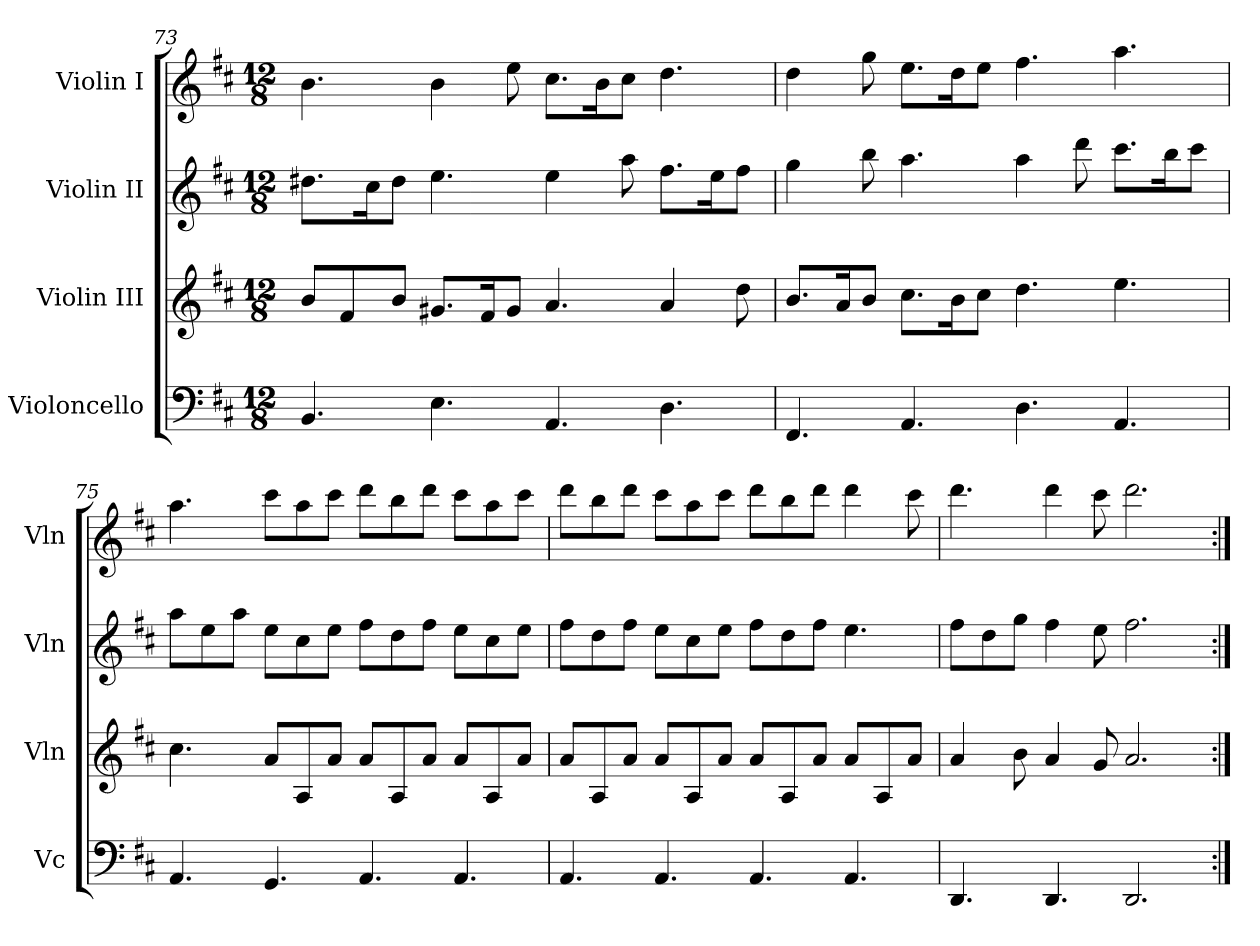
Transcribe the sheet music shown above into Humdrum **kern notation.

**kern	**kern	**kern	**kern
*part4	*part3	*part2	*part1
*staff4	*staff3	*staff2	*staff1
*I"Violoncello	*I"Violin III	*I"Violin II	*I"Violin I
*I'Vc	*I'Vln	*I'Vln	*I'Vln
*clefF4	*clefG2	*clefG2	*clefG2
*k[f#c#]	*k[f#c#]	*k[f#c#]	*k[f#c#]
*M12/8	*M12/8	*M12/8	*M12/8
=73	=73	=73	=73
4.BB/	8b/L	8.dd#X\L	4.b\
.	8f#/	.	.
.	.	16cc#\K	.
.	8b/J	8dd#\J	.
4.E\	8.g#X/L	4.ee\	4b\
.	16f#/K	.	.
.	8g#/J	.	8ee\
4.AA/	4.a/	4ee\	8.cc#\L
.	.	.	16b\K
.	.	8aa\	8cc#\J
4.D\	4a/	8.ff#\L	4.dd\
.	.	16ee\K	.
.	8dd\	8ff#\J	.
!!LO:LB:g=z
=74	=74	=74	=74
4.FF#/	8.b/L	4gg\	4dd\
.	16a/K	.	.
.	8b/J	8bb\	8gg\
4.AA/	8.cc#\L	4.aa\	8.ee\L
.	16b\K	.	16dd\K
.	8cc#\J	.	8ee\J
4.D\	4.dd\	4aa\	4.ff#\
.	.	8ddd\	.
4.AA/	4.ee\	8.ccc#\L	4.aa\
.	.	16bb\K	.
.	.	8ccc#\J	.
=75	=75	=75	=75
4.AA/	4.cc#\	8aa\L	4.aa\
.	.	8ee\	.
.	.	8aa\J	.
4.GG/	8a/L	8ee\L	8ccc#\L
.	8A/	8cc#\	8aa\
.	8a/J	8ee\J	8ccc#\J
4.AA/	8a/L	8ff#\L	8ddd\L
.	8A/	8dd\	8bb\
.	8a/J	8ff#\J	8ddd\J
4.AA/	8a/L	8ee\L	8ccc#\L
.	8A/	8cc#\	8aa\
.	8a/J	8ee\J	8ccc#\J
=76	=76	=76	=76
4.AA/	8a/L	8ff#\L	8ddd\L
.	8A/	8dd\	8bb\
.	8a/J	8ff#\J	8ddd\J
4.AA/	8a/L	8ee\L	8ccc#\L
.	8A/	8cc#\	8aa\
.	8a/J	8ee\J	8ccc#\J
4.AA/	8a/L	8ff#\L	8ddd\L
.	8A/	8dd\	8bb\
.	8a/J	8ff#\J	8ddd\J
4.AA/	8a/L	4.ee\	4ddd\
.	8A/	.	.
.	8a/J	.	8ccc#\
=77	=77	=77	=77
4.DD/	4a/	8ff#\L	4.ddd\
.	.	8dd\	.
.	8b\	8gg\J	.
4.DD/	4a/	4ff#\	4ddd\
.	8g/	8ee\	8ccc#\
2.DD/	2.a/	2.ff#\	2.ddd\
=:|!	=:|!	=:|!	=:|!
*-	*-	*-	*-
